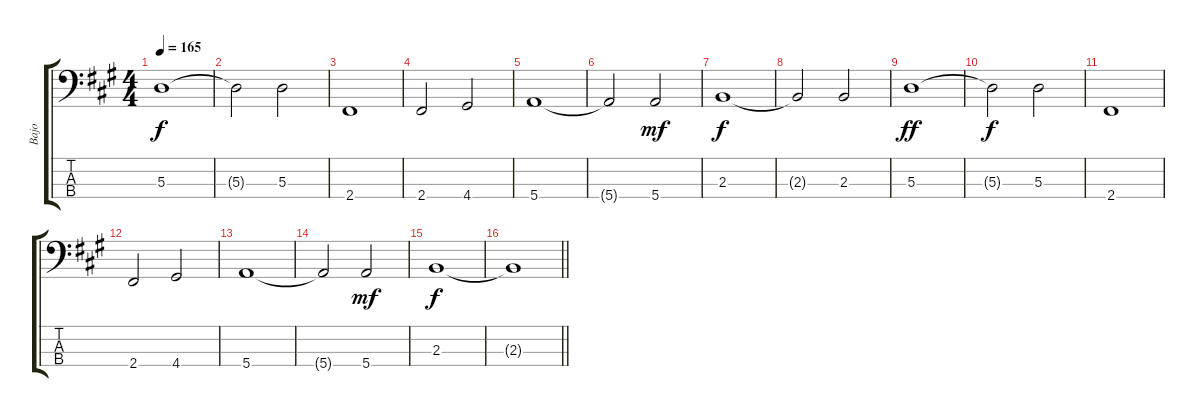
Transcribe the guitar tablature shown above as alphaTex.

\track ("Bajo" "Bajo") {instrument electricbassfinger}
\staff {score tabs}
\tuning (G2 D2 A1 E1) {hide}
\ts (4 4)
\tempo 165
\clef f4
\ks a
5.3.1{dy f} |
5.3{t}.2 5.3.2 |
2.4.1 |
2.4.2 4.4.2 |
5.4.1 |
5.4{t}.2 5.4.2{dy mf} |
2.3.1{dy f} |
2.3{t}.2 2.3.2 |
5.3.1{dy ff} |
5.3{t}.2{dy f} 5.3.2 |
2.4.1 |
2.4.2 4.4.2 |
5.4.1 |
5.4{t}.2 5.4.2{dy mf} |
2.3.1{dy f} |
\barLineRight lightlight
2.3{t}.1
